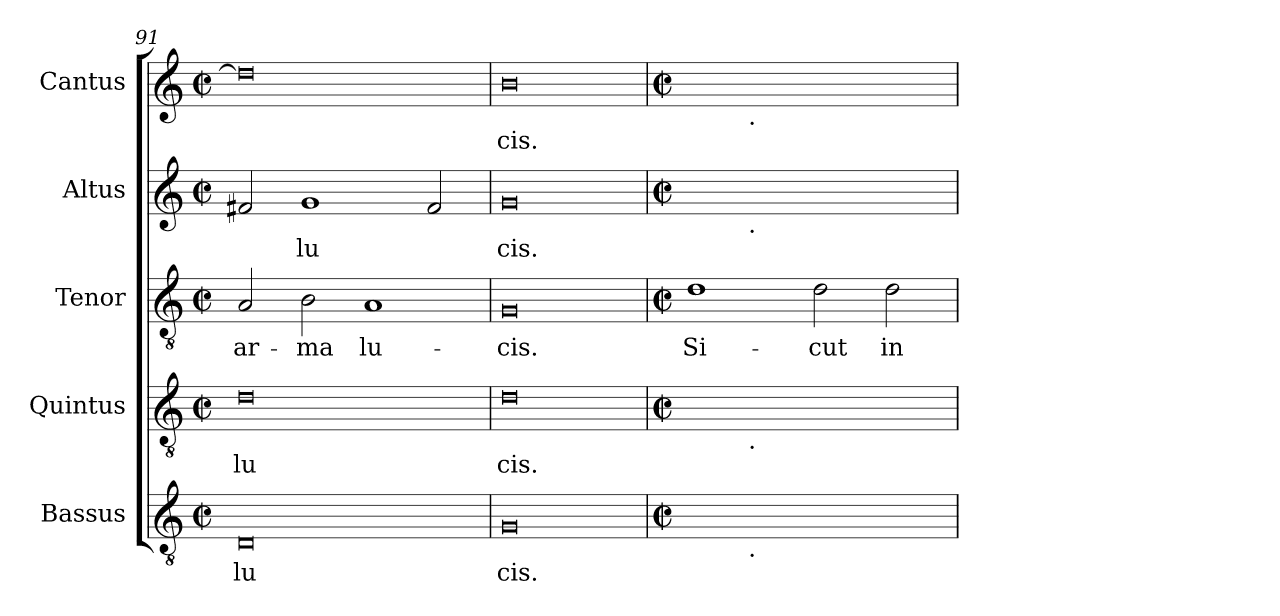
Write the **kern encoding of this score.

**kern	**text	**kern	**text	**kern	**text	**kern	**text	**kern	**text
*part5	*part5	*part4	*part4	*part3	*part3	*part2	*part2	*part1	*part1
*staff5	*staff5	*staff4	*staff4	*staff3	*staff3	*staff2	*staff2	*staff1	*staff1
*I"Bassus	*	*I"Quintus	*	*I"Tenor	*	*I"Altus	*	*I"Cantus	*
*clefGv2	*	*clefGv2	*	*clefGv2	*	*clefG2	*	*clefG2	*
*M2/2	*	*M2/2	*	*M2/2	*	*M2/2	*	*M2/2	*
*met(c|)	*	*met(c|)	*	*met(c|)	*	*met(c|)	*	*met(c|)	*
=91	=91	=91	=91	=91	=91	=91	=91	=91	=91
!	!LO:LY:b:cj	!	!LO:LY:b:cj	!	!LO:LY:b:cj	!	!	!	!
0D	lu	0d	lu	2A/	ar-	2f#X/	.	0dd]	.
!	!	!	!	!	!LO:LY:b:cj	!	!LO:LY:b:cj	!	!
.	.	.	.	2B\	-ma	1g	lu	.	.
!	!	!	!	!	!LO:LY:b:cj	!	!	!	!
.	.	.	.	1A	lu-	.	.	.	.
.	.	.	.	.	.	2f#/	.	.	.
=92	=92	=92	=92	=92	=92	=92	=92	=92	=92
!	!LO:LY:b:cj	!	!LO:LY:b:cj	!	!LO:LY:b:cj	!	!LO:LY:b:cj	!	!LO:LY:b:cj
0G	cis.	0d	cis.	0G	-cis.	0g	cis.	0b	cis.
!!LO:PB:g=z
=93	=93!	=93	=93!	=93	=93!	=93	=93!	=93!	=93!
*M2/2	*	*M2/2	*	*M2/2	*	*M2/2	*	*M2/2	*
*met(c|)	*	*met(c|)	*	*met(c|)	*	*met(c|)	*	*met(c|)	*
!	!	!	!	!	!LO:LY:b:cj	!	!	!	!
4...ryy	.	4...ryy	.	1d	Si-	4...ryy	.	4...ryy	.
!	!	!	!	!	!	!	!	!LO:TX:b:t=.	!
!	!	!	!	!	!	!LO:TX:b:t=.	!	!	!
!	!	!LO:TX:b:t=.	!	!	!	!	!	!	!
!LO:TX:b:t=.	!	!	!	!	!	!	!	!	!
1ryy	.	1ryy	.	.	.	1ryy	.	1ryy	.
!	!	!	!	!	!LO:LY:b:cj	!	!	!	!
.	.	.	.	2d\	-cut	.	.	.	.
2ryy	.	2ryy	.	.	.	2ryy	.	2ryy	.
!	!	!	!	!	!LO:LY:b:cj	!	!	!	!
.	.	.	.	2d\	in	.	.	.	.
32ryy	.	32ryy	.	.	.	32ryy	.	32ryy	.
=	=	=	=	=	=	=	=	=	=
*-	*-	*-	*-	*-	*-	*-	*-	*-	*-
